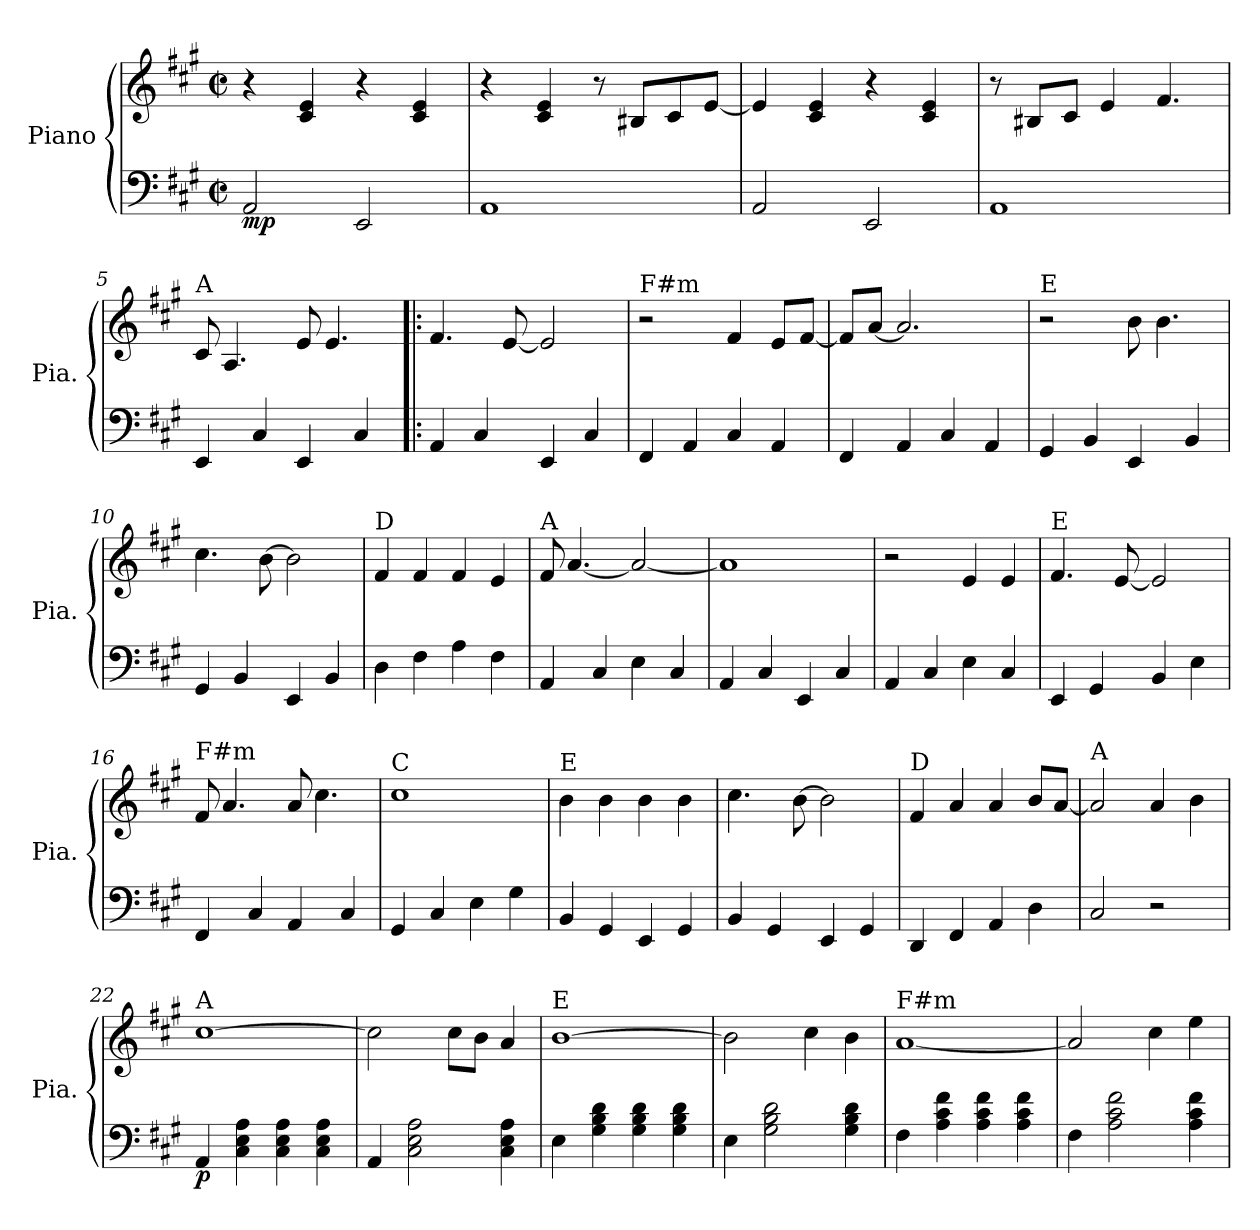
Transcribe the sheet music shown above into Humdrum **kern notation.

**kern	**kern	**dynam
*part1	*part1	*part1
*staff2	*staff1	*staff1/2
*I"Piano	*	*
*I'Pia.	*	*
*clefF4	*clefG2	*
*k[f#c#g#]	*k[f#c#g#]	*
*M2/2	*M2/2	*
*met(c|)	*met(c|)	*
*MM164	*MM164	*
=1	=1	=1
!	!	!LO:DY:b=2
2AA/	4r	mp
.	4c#/ 4e/	.
2EE/	4r	.
.	4c#/ 4e/	.
=2	=2	=2
1AA	4r	.
.	4c#/ 4e/	.
.	8r	.
.	8B#X/L	.
.	8c#/	.
.	[8e/J	.
=3	=3	=3
2AA/	4e/]	.
.	4c#/ 4e/	.
2EE/	4r	.
.	4c#/ 4e/	.
=4	=4	=4
1AA	8r	.
.	8B#X/L	.
.	8c#/J	.
.	4e/	.
.	4.f#/	.
!!LO:LB:g=z
=5	=5	=5
!	!LO:TX:a:t=A	!
4EE/	8c#/	.
*	*MM144	*
.	4.A/	.
4C#/	.	.
*	*MM164	*
4EE/	8e/	.
.	4.e/	.
4C#/	.	.
=6!|:	=6!|:	=6!|:
4AA/	4.f#/	.
4C#/	.	.
.	[8e/	.
4EE/	2e/]	.
4C#/	.	.
=7	=7	=7
!	!LO:TX:a:t=F#m	!
4FF#/	2r	.
4AA/	.	.
4C#/	4f#/	.
4AA/	8e/L	.
.	[8f#/J	.
=8	=8	=8
4FF#/	8f#/L]	.
.	[8a/J	.
4AA/	2.a/]	.
4C#/	.	.
4AA/	.	.
!!LO:LB:g=z
=9	=9	=9
!	!LO:TX:a:t=E	!
4GG#/	2r	.
4BB/	.	.
4EE/	8b\	.
.	4.b\	.
4BB/	.	.
=10	=10	=10
4GG#/	4.cc#\	.
4BB/	.	.
.	[8b\	.
4EE/	2b\]	.
4BB/	.	.
=11	=11	=11
!	!LO:TX:a:t=D	!
4D\	4f#/	.
4F#\	4f#/	.
4A\	4f#/	.
4F#\	4e/	.
=12	=12	=12
!	!LO:TX:a:t=A	!
4AA/	8f#/	.
.	[4.a/	.
4C#/	.	.
4E\	2a/_	.
4C#/	.	.
!!LO:LB:g=z
=13	=13	=13
4AA/	1a]	.
4C#/	.	.
4EE/	.	.
4C#/	.	.
=14	=14	=14
4AA/	2r	.
4C#/	.	.
4E\	4e/	.
4C#/	4e/	.
=15	=15	=15
!	!LO:TX:a:t=E	!
4EE/	4.f#/	.
4GG#/	.	.
.	[8e/	.
4BB/	2e/]	.
4E\	.	.
=16	=16	=16
!	!LO:TX:a:t=F#m	!
4FF#/	8f#/	.
.	4.a/	.
4C#/	.	.
4AA/	8a/	.
.	4.cc#\	.
4C#/	.	.
!!LO:LB:g=z
=17	=17	=17
!	!LO:TX:a:t=C	!
4GG#/	1cc#	.
4C#/	.	.
4E\	.	.
4G#\	.	.
=18	=18	=18
!	!LO:TX:a:t=E	!
4BB/	4b\	.
4GG#/	4b\	.
4EE/	4b\	.
4GG#/	4b\	.
=19	=19	=19
4BB/	4.cc#\	.
4GG#/	.	.
.	[8b\	.
4EE/	2b\]	.
4GG#/	.	.
=20	=20	=20
!	!LO:TX:a:t=D	!
4DD/	4f#/	.
4FF#/	4a/	.
4AA/	4a/	.
4D\	8b/L	.
.	[8a/J	.
!!LO:PB:g=z
=21	=21	=21
!	!LO:TX:a:t=A	!
2C#/	2a/]	.
2r	4a/	.
.	4b\	.
=22	=22	=22
!	!LO:TX:a:t=A	!
!	!	!LO:DY:b=2
4AA/	[1cc#	p
4C#\ 4E\ 4A\	.	.
4C#\ 4E\ 4A\	.	.
4C#\ 4E\ 4A\	.	.
=23	=23	=23
4AA/	2cc#\]	.
2C#\ 2E\ 2A\	.	.
.	8cc#\L	.
.	8b\J	.
4C#\ 4E\ 4A\	4a/	.
=24	=24	=24
!	!LO:TX:a:t=E	!
4E\	[1b	.
4G#\ 4B\ 4d\	.	.
4G#\ 4B\ 4d\	.	.
4G#\ 4B\ 4d\	.	.
!!LO:LB:g=z
=25	=25	=25
4E\	2b\]	.
2G#\ 2B\ 2d\	.	.
.	4cc#\	.
4G#\ 4B\ 4d\	4b\	.
=26	=26	=26
!	!LO:TX:a:t=F#m	!
4F#\	[1a	.
4A\ 4c#\ 4f#\	.	.
4A\ 4c#\ 4f#\	.	.
4A\ 4c#\ 4f#\	.	.
=27	=27	=27
4F#\	2a/]	.
2A\ 2c#\ 2f#\	.	.
.	4cc#\	.
4A\ 4c#\ 4f#\	4ee\	.
=	=	=
*-	*-	*-
